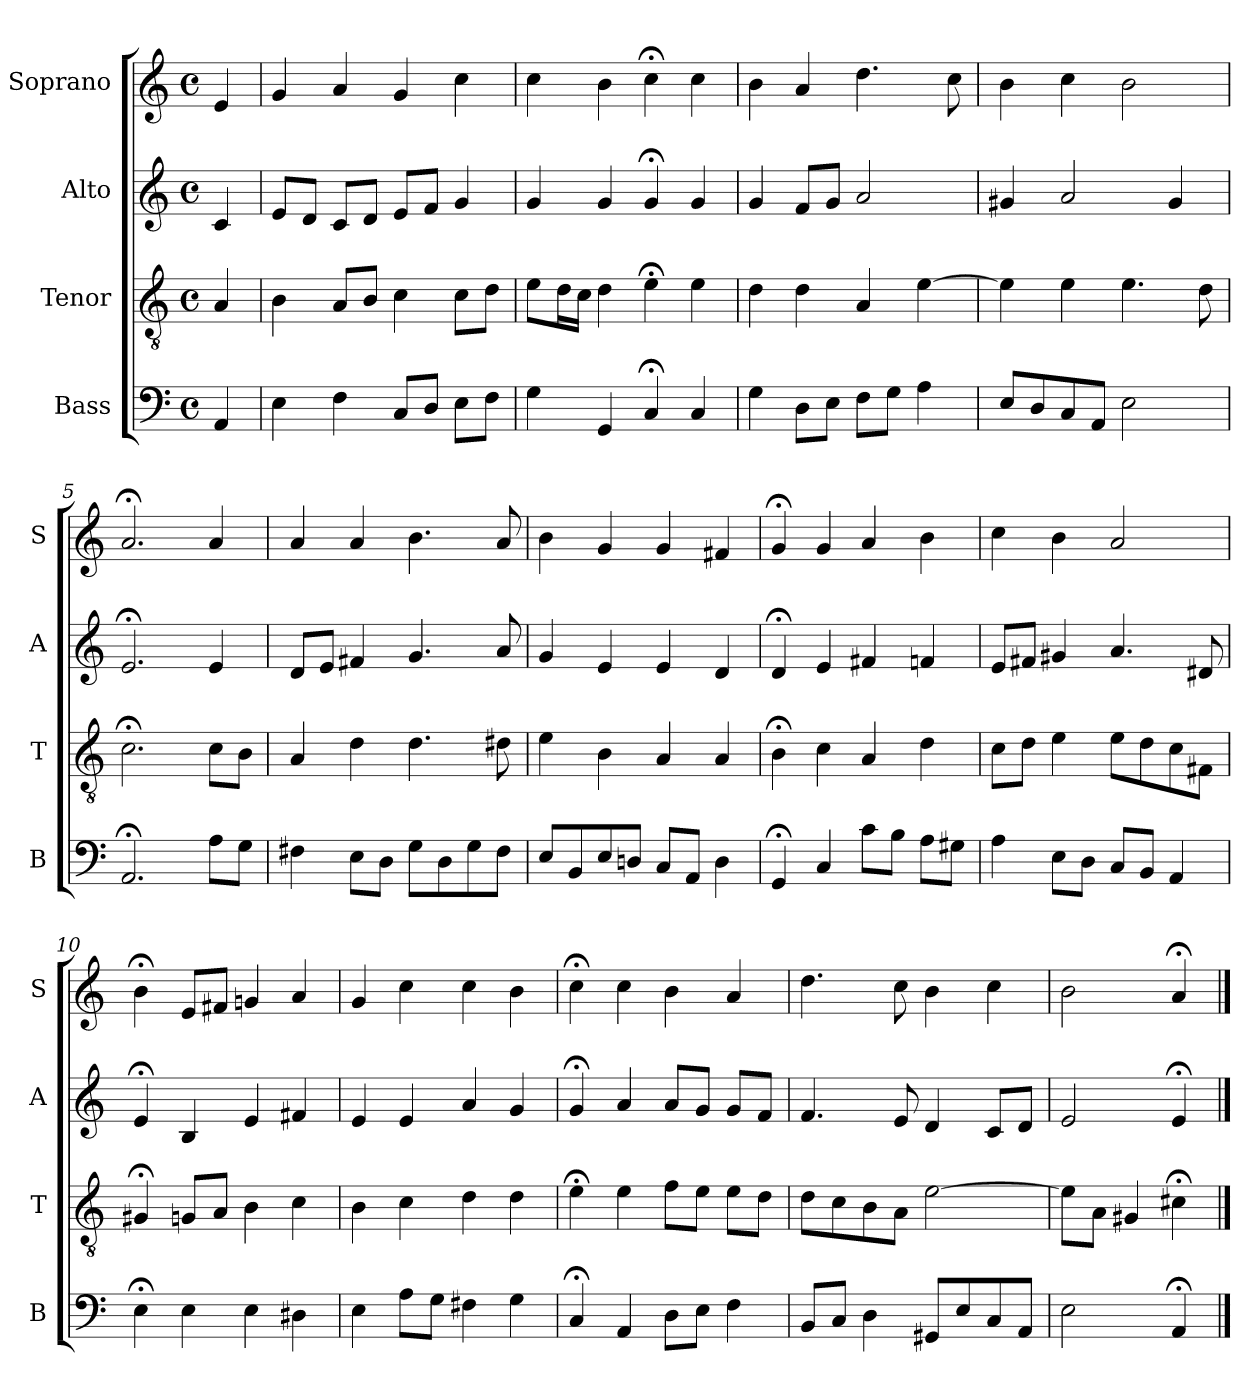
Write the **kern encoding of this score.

**kern	**kern	**kern	**kern
*part4	*part3	*part2	*part1
*staff4	*staff3	*staff2	*staff1
*I"Bass	*I"Tenor	*I"Alto	*I"Soprano
*I'B	*I'T	*I'A	*I'S
*clefF4	*clefGv2	*clefG2	*clefG2
*k[]	*k[]	*k[]	*k[]
*a:	*a:	*a:	*a:
*M4/4	*M4/4	*M4/4	*M4/4
*met(c)	*met(c)	*met(c)	*met(c)
*MM100	*MM100	*MM100	*MM100
=	=	=	=
4AA	4A	4c	4e
=1	=1	=1	=1
4E	4B	8eL	4g
.	.	8dJ	.
4F	8AL	8cL	4a
.	8BJ	8dJ	.
8CL	4c	8eL	4g
8DJ	.	8fJ	.
8EL	8cL	4g	4cc
8FJ	8dJ	.	.
=2	=2	=2	=2
4G	8eL	4g	4cc
.	16dL	.	.
.	16cJJ	.	.
4GG	4d	4g	4b
4C;<	4e;<	4g;<	4cc;<
4C	4e	4g	4cc
=3	=3	=3	=3
4G	4d	4g	4b
8DL	4d	8fL	4a
8EJ	.	8gJ	.
8FL	4A	2a	4.dd
8GJ	.	.	.
4A	[4e	.	.
.	.	.	8cc
=4	=4	=4	=4
8EL	4e]	4g#X	4b
8D	.	.	.
8C	4e	2a	4cc
8AAJ	.	.	.
2E	4.e	.	2b
.	.	4g#	.
.	8d	.	.
=5	=5	=5	=5
2.AA;<	2.c;<	2.e;<	2.a;<
8AL	8cL	4e	4a
8GJ	8BJ	.	.
=6	=6	=6	=6
4F#X	4A	8dL	4a
.	.	8eJ	.
8EL	4d	4f#X	4a
8DJ	.	.	.
8GL	4.d	4.g	4.b
8D	.	.	.
8G	.	.	.
8F#J	8d#X	8a	8a
=7	=7	=7	=7
8EL	4e	4g	4b
8BB	.	.	.
8E	4B	4e	4g
8DnJ	.	.	.
8CL	4A	4e	4g
8AAJ	.	.	.
4D	4A	4d	4f#X
=8	=8	=8	=8
4GG;<	4B;<	4d;<	4g;<
4C	4c	4e	4g
8cL	4A	4f#X	4a
8BJ	.	.	.
8AL	4d	4fn	4b
8G#XJ	.	.	.
=9	=9	=9	=9
4A	8cL	8eL	4cc
.	8dJ	8f#XJ	.
8EL	4e	4g#X	4b
8DJ	.	.	.
8CL	8eL	4.a	2a
8BBJ	8d	.	.
4AA	8c	.	.
.	8F#XJ	8d#X	.
=10	=10	=10	=10
4E;<	4G#X;<	4e;<	4b;<
4E	8GnL	4B	8eL
.	8AJ	.	8f#XJ
4E	4B	4e	4gn
4D#X	4c	4f#X	4a
=11	=11	=11	=11
4E	4B	4e	4g
8AL	4c	4e	4cc
8GJ	.	.	.
4F#X	4d	4a	4cc
4G	4d	4g	4b
=12	=12	=12	=12
4C;<	4e;<	4g;<	4cc;<
4AA	4e	4a	4cc
8DL	8fL	8aL	4b
8EJ	8eJ	8gJ	.
4F	8eL	8gL	4a
.	8dJ	8fJ	.
=13	=13	=13	=13
8BBL	8dL	4.f	4.dd
8CJ	8c	.	.
4D	8B	.	.
.	8AJ	8e	8cc
8GG#XL	[2e	4d	4b
8E	.	.	.
8C	.	8cL	4cc
8AAJ	.	8dJ	.
=14	=14	=14	=14
2E	8eL]	2e	2b
.	8AJ	.	.
.	4G#X	.	.
4AA;<	4c#X;<	4e;<	4a;<
==	==	==	==
*-	*-	*-	*-
